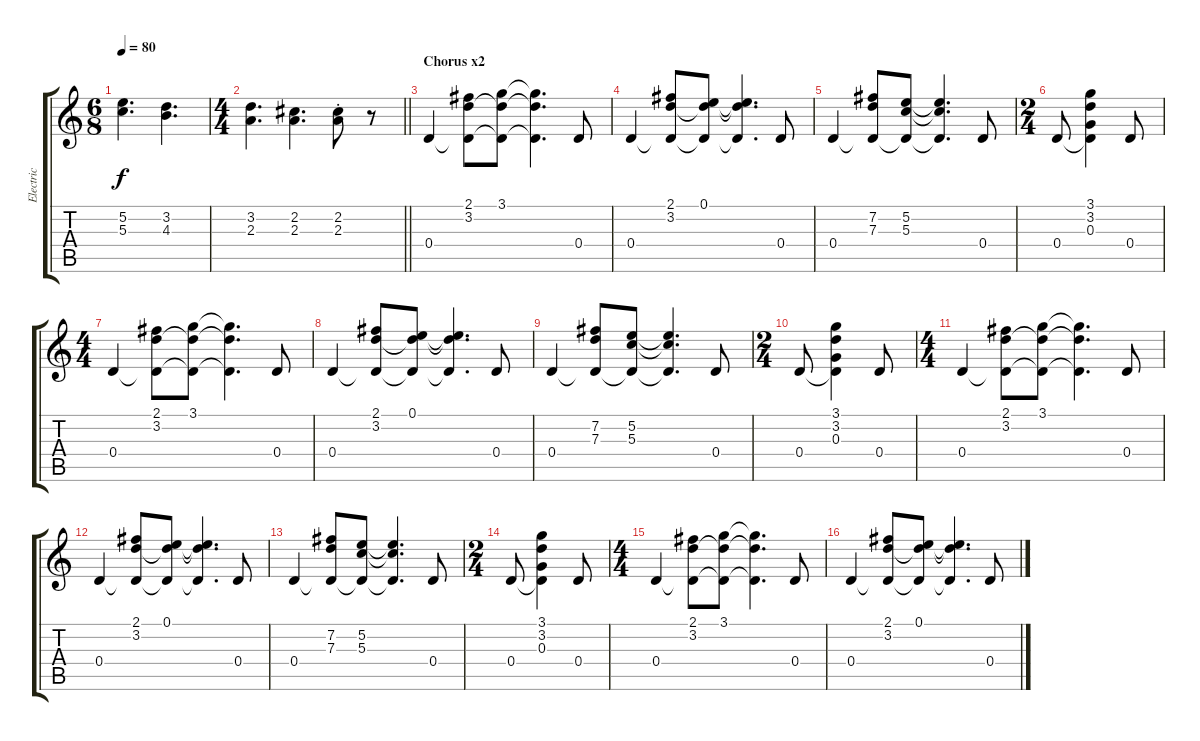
\track ("Electric" "Electric") {instrument overdrivenguitar}
\staff {score tabs}
\tuning (E4 B3 G3 D3 A2 E2) {hide}
\ts (6 8)
\tempo 80
\clef g2
\ks c
(5.2 5.3).4{d dy f} (3.2 4.3).4{d} |
\ts (4 4)
\barLineRight lightlight
(3.2 2.3).4{d} (2.2 2.3).4{d} (2.2{st} 2.3{st}).8 r.8 |
\section ("" "Chorus x2")
0.4.4 (2.1 3.2 0.4{t}).8 (3.1 3.2{t} 0.4{t}).8 (3.1{t} 3.2{t} 0.4{t}).4{d} 0.4.8 |
0.4.4 (2.1 3.2 0.4{t}).8 (0.1 3.2{t} 0.4{t}).8 (0.1{t} 3.2{t} 0.4{t}).4{d} 0.4.8 |
0.4.4 (7.2 7.3 0.4{t}).8 (5.2 5.3 0.4{t}).8 (5.2{t} 5.3{t} 0.4{t}).4{d} 0.4.8 |
\ts (2 4)
0.4.8 (3.1 3.2 0.3 0.4{t}).4 0.4.8 |
\ts (4 4)
0.4.4 (2.1 3.2 0.4{t}).8 (3.1 3.2{t} 0.4{t}).8 (3.1{t} 3.2{t} 0.4{t}).4{d} 0.4.8 |
0.4.4 (2.1 3.2 0.4{t}).8 (0.1 3.2{t} 0.4{t}).8 (0.1{t} 3.2{t} 0.4{t}).4{d} 0.4.8 |
0.4.4 (7.2 7.3 0.4{t}).8 (5.2 5.3 0.4{t}).8 (5.2{t} 5.3{t} 0.4{t}).4{d} 0.4.8 |
\ts (2 4)
0.4.8 (3.1 3.2 0.3 0.4{t}).4 0.4.8 |
\ts (4 4)
0.4.4 (2.1 3.2 0.4{t}).8 (3.1 3.2{t} 0.4{t}).8 (3.1{t} 3.2{t} 0.4{t}).4{d} 0.4.8 |
0.4.4 (2.1 3.2 0.4{t}).8 (0.1 3.2{t} 0.4{t}).8 (0.1{t} 3.2{t} 0.4{t}).4{d} 0.4.8 |
0.4.4 (7.2 7.3 0.4{t}).8 (5.2 5.3 0.4{t}).8 (5.2{t} 5.3{t} 0.4{t}).4{d} 0.4.8 |
\ts (2 4)
0.4.8 (3.1 3.2 0.3 0.4{t}).4 0.4.8 |
\ts (4 4)
0.4.4 (2.1 3.2 0.4{t}).8 (3.1 3.2{t} 0.4{t}).8 (3.1{t} 3.2{t} 0.4{t}).4{d} 0.4.8 |
0.4.4 (2.1 3.2 0.4{t}).8 (0.1 3.2{t} 0.4{t}).8 (0.1{t} 3.2{t} 0.4{t}).4{d} 0.4.8
